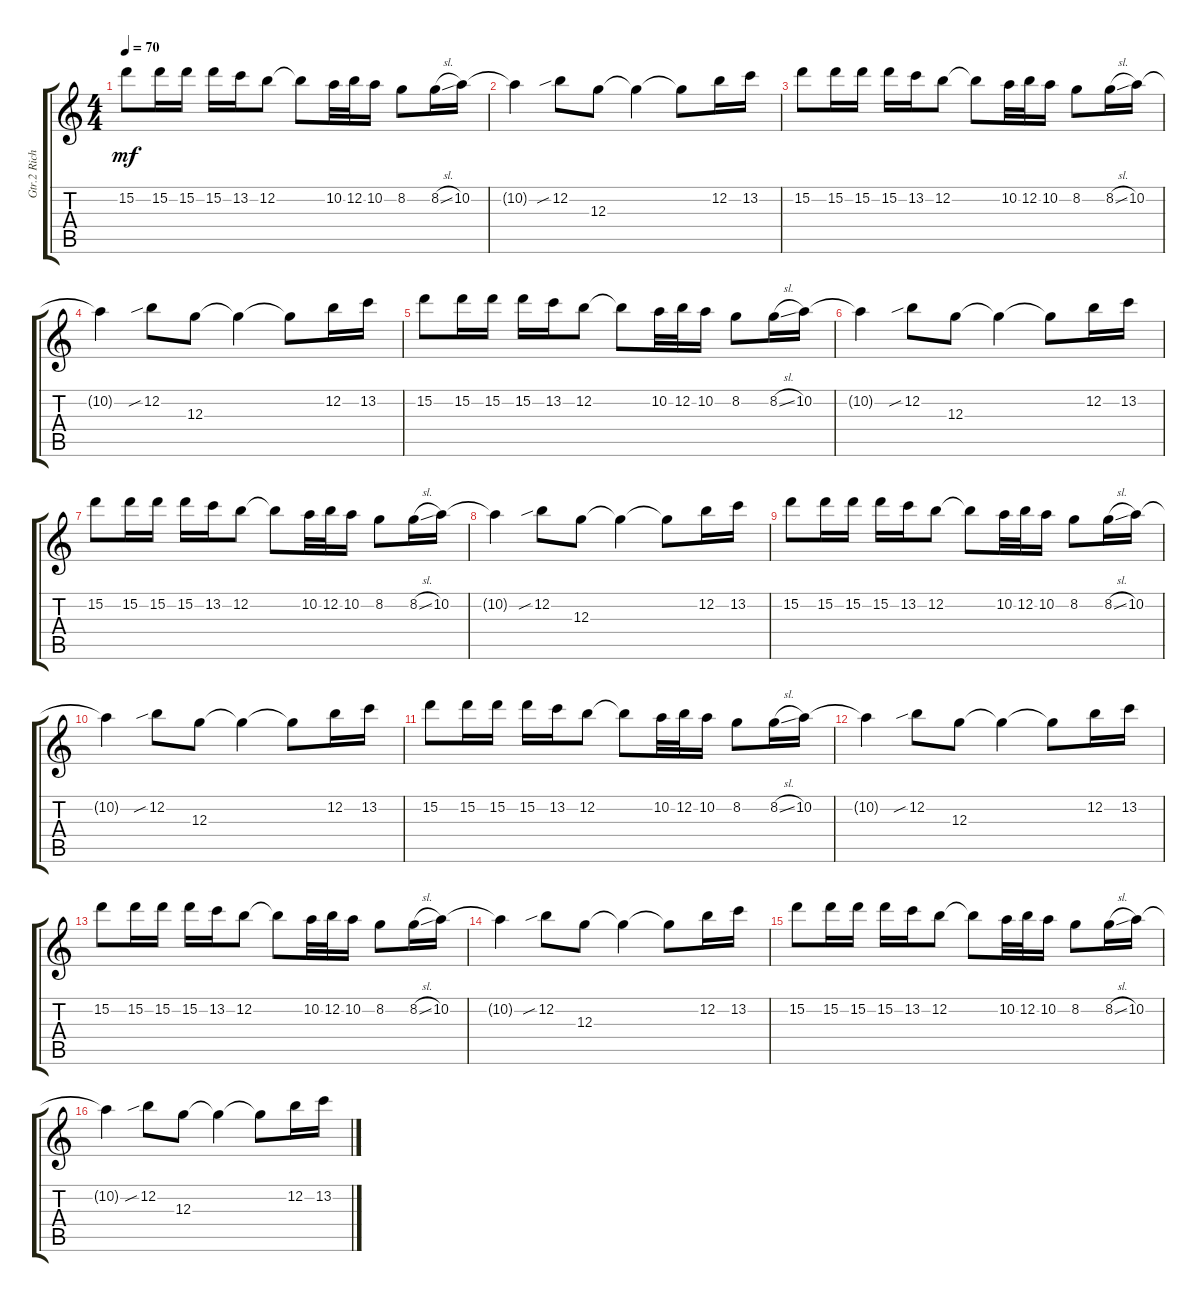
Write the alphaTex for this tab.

\track ("Gtr.2 Richie W/Slide" "Gtr.2 Rich") {instrument acousticguitarsteel}
\staff {score tabs}
\tuning (E4 B3 G3 D3 A2 E2) {hide}
\ts (4 4)
\tempo 70
\clef g2
\ks c
15.2.8{dy mf} 15.2.16 15.2.16 15.2.16 13.2.16 12.2.8 12.2{t}.8 10.2.32 12.2.32 10.2.16 8.2.8 8.2{sl}.16 10.2.16 |
10.2{t}.4 12.2{sib}.8 12.3.8 12.3{t}.4 12.3{t}.8 12.2.16 13.2.16 |
15.2.8 15.2.16 15.2.16 15.2.16 13.2.16 12.2.8 12.2{t}.8 10.2.32 12.2.32 10.2.16 8.2.8 8.2{sl}.16 10.2.16 |
10.2{t}.4 12.2{sib}.8 12.3.8 12.3{t}.4 12.3{t}.8 12.2.16 13.2.16 |
15.2.8 15.2.16 15.2.16 15.2.16 13.2.16 12.2.8 12.2{t}.8 10.2.32 12.2.32 10.2.16 8.2.8 8.2{sl}.16 10.2.16 |
10.2{t}.4 12.2{sib}.8 12.3.8 12.3{t}.4 12.3{t}.8 12.2.16 13.2.16 |
15.2.8 15.2.16 15.2.16 15.2.16 13.2.16 12.2.8 12.2{t}.8 10.2.32 12.2.32 10.2.16 8.2.8 8.2{sl}.16 10.2.16 |
10.2{t}.4 12.2{sib}.8 12.3.8 12.3{t}.4 12.3{t}.8 12.2.16 13.2.16 |
15.2.8 15.2.16 15.2.16 15.2.16 13.2.16 12.2.8 12.2{t}.8 10.2.32 12.2.32 10.2.16 8.2.8 8.2{sl}.16 10.2.16 |
10.2{t}.4 12.2{sib}.8 12.3.8 12.3{t}.4 12.3{t}.8 12.2.16 13.2.16 |
15.2.8 15.2.16 15.2.16 15.2.16 13.2.16 12.2.8 12.2{t}.8 10.2.32 12.2.32 10.2.16 8.2.8 8.2{sl}.16 10.2.16 |
10.2{t}.4 12.2{sib}.8 12.3.8 12.3{t}.4 12.3{t}.8 12.2.16 13.2.16 |
15.2.8 15.2.16 15.2.16 15.2.16 13.2.16 12.2.8 12.2{t}.8 10.2.32 12.2.32 10.2.16 8.2.8 8.2{sl}.16 10.2.16 |
10.2{t}.4 12.2{sib}.8 12.3.8 12.3{t}.4 12.3{t}.8 12.2.16 13.2.16 |
15.2.8 15.2.16 15.2.16 15.2.16 13.2.16 12.2.8 12.2{t}.8 10.2.32 12.2.32 10.2.16 8.2.8 8.2{sl}.16 10.2.16 |
10.2{t}.4 12.2{sib}.8 12.3.8 12.3{t}.4 12.3{t}.8 12.2.16 13.2.16
